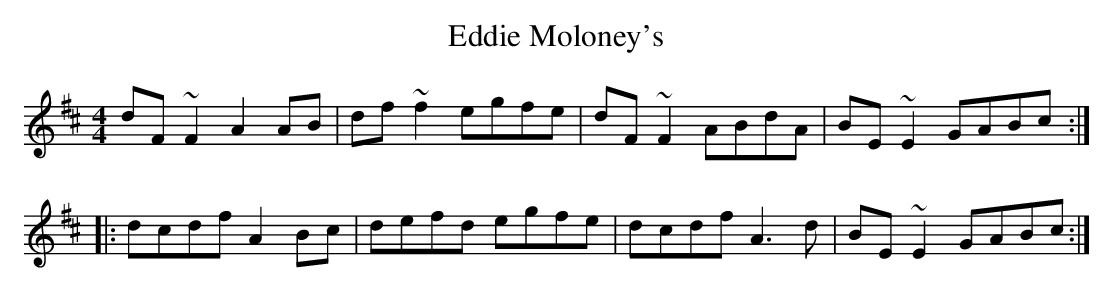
X:1
T:Eddie Moloney's
M:4/4
K:D
dF~F2 A2AB | df~f2 egfe | dF~F2 ABdA | BE~E2 GABc :|
|:dcdf A2Bc | defd egfe | dcdf A3d | BE~E2 GABc :|
